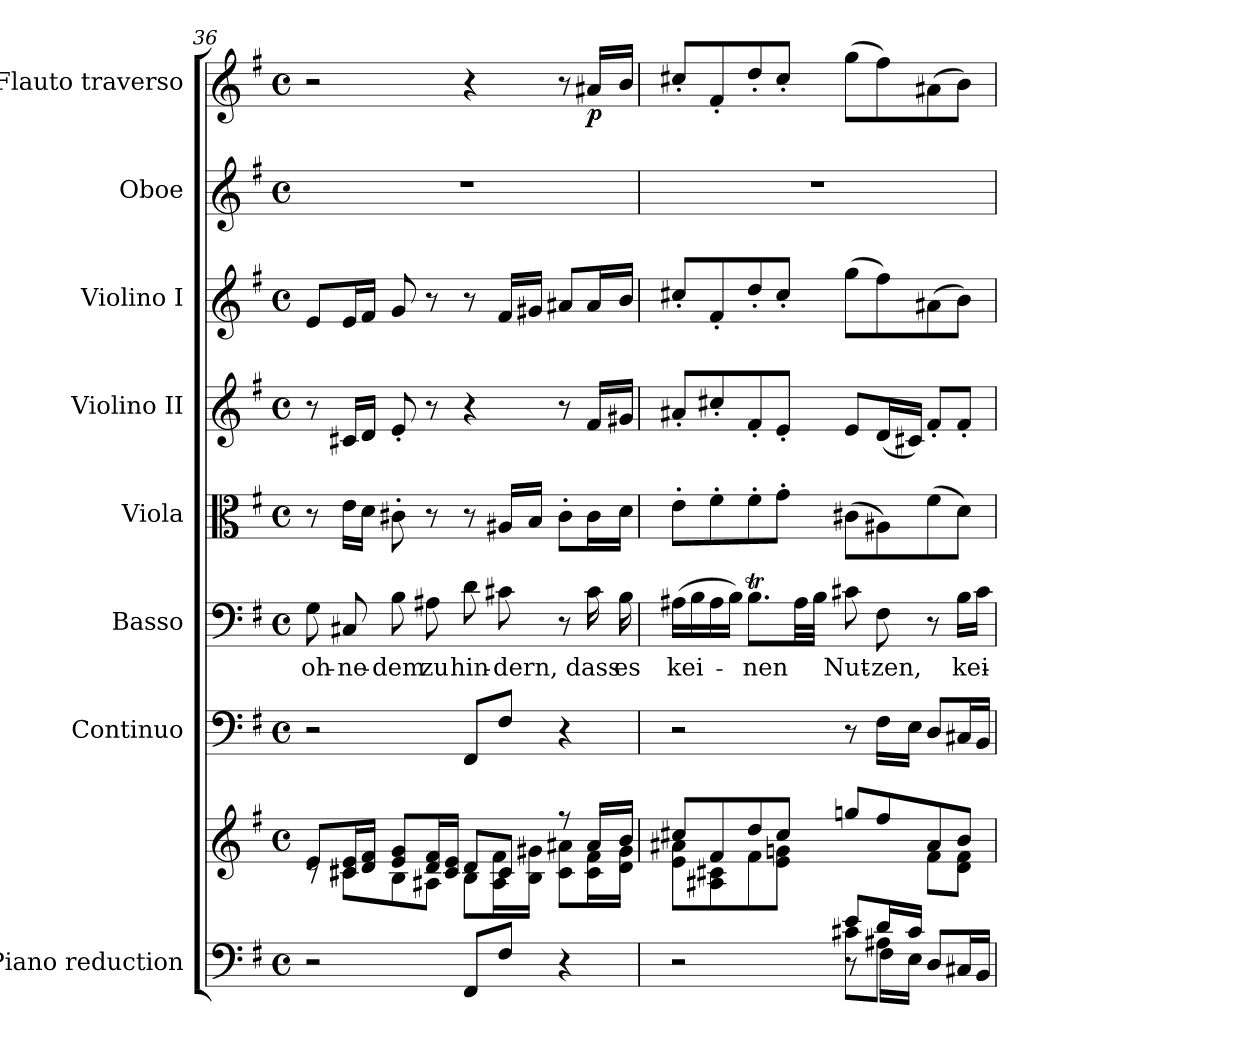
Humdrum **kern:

**kern	**kern	**kern	**kern	**text	**kern	**kern	**kern	**kern	**kern	**dynam
*part8	*part8	*part7	*part6	*part6	*part5	*part4	*part3	*part2	*part1	*part1
*staff9	*staff8	*staff7	*staff6	*staff6	*staff5	*staff4	*staff3	*staff2	*staff1	*staff1
*I"Piano reduction	*	*I"Continuo	*I"Basso	*	*I"Viola	*I"Violino II	*I"Violino I	*I"Oboe	*I"Flauto traverso	*
*I'Pno	*	*	*	*	*I'Vla	*I'Vln	*I'Vln	*I'Ob	*I'Fl	*
*clefF4	*clefG2	*clefF4	*clefF4	*	*clefC3	*clefG2	*clefG2	*clefG2	*clefG2	*
*k[f#]	*k[f#]	*k[f#]	*k[f#]	*	*k[f#]	*k[f#]	*k[f#]	*k[f#]	*k[f#]	*
*M4/4	*M4/4	*M4/4	*M4/4	*	*M4/4	*M4/4	*M4/4	*M4/4	*M4/4	*
*met(c)	*met(c)	*met(c)	*met(c)	*	*met(c)	*met(c)	*met(c)	*met(c)	*met(c)	*
=36	=36	=36	=36	=36	=36	=36	=36	=36	=36	=36
*	*^	*	*	*	*	*	*	*	*	*
!	!	!	!	!	!LO:LY:b	!	!	!	!	!	!
2r	8e/L	8rc	2r	8G\	oh-	8r	8r	8e/L	1r	2r	.
!	!	!	!	!	!LO:LY:b	!	!	!	!	!	!
.	16c#X/ 16e/L	8c#\L	.	8C#X/	-ne-	16e\LL	16c#X/LL	16e/L	.	.	.
.	16d/ 16f#/JJ	.	.	.	.	16d\JJ	16d/JJ	16f#/JJ	.	.	.
!	!	!	!	!	!LO:LY:b	!	!	!	!	!	!
.	8e/ 8g/L	8B\	.	8B\	-dem	8c#X'\	8e'/	8g/	.	.	.
!	!	!	!	!	!LO:LY:b	!	!	!	!	!	!
.	16d/ 16f#/L	8A#X\J	.	8A#X\	zu	8r	8r	8r	.	.	.
.	16c#/ 16e/JJ	.	.	.	.	.	.	.	.	.	.
!	!	!	!	!	!LO:LY:b	!	!	!	!	!	!
8FF#/L	8d/L	8B\L	8FF#/L	8d\	hin-	8r	4r	8r	.	4r	.
!	!	!	!	!	!LO:LY:b	!	!	!	!	!	!
8F#/J	8c#/J	16A#\ 16f#\L	8F#/J	8c#X\	-dern,	16A#X/LL	.	16f#/LL	.	.	.
.	.	16B\ 16g#X\JJ	.	.	.	16B/JJ	.	16g#X/JJ	.	.	.
4r	8r	8c#\ 8a#X\L	4r	8r	.	8c#'\L	8r	8a#X/L	.	8r	.
!	!	!	!	!	!LO:LY:b	!	!	!	!	!	!LO:DY:b
.	16a#/LL	16c#\ 16f#\L	.	16c#\	dass	16c#\L	16f#/LL	16a#/L	.	16a#X/LL	p
!	!	!	!	!	!LO:LY:b	!	!	!	!	!	!
.	16b/JJ	16d\ 16g#\JJ	.	16B\	es	16d\JJ	16g#X/JJ	16b/JJ	.	16b/JJ	.
=37	=37	=37	=37	=37	=37	=37	=37	=37	=37	=37	=37
*^	*	*	*	*	*	*	*	*	*	*	*
*	*^	*	*	*	*	*	*	*	*	*	*	*
!	!	!	!	!	!	!	!LO:LY:b	!	!	!	!	!	!
2ryy	2r	2ryy	8cc#X/L	8e\ 8a#X\L	2r	(>16A#X\LL	kei-	8e'\L	8a#X'/L	8cc#X'/L	1r	8cc#X'/L	.
.	.	.	.	.	.	16B\	.	.	.	.	.	.	.
.	.	.	8f#/	8A#X\ 8c#X\	.	16A#\	.	8f#'\	8cc#X'/	8f#'/	.	8f#'/	.
.	.	.	.	.	.	16B\JJ)	.	.	.	.	.	.	.
!	!	!	!	!	!	!	!LO:LY:b	!	!	!	!	!	!
.	.	.	8dd/	8f#\	.	8.Bt\L	-nen	8f#'\	8f#'/	8dd'/	.	8dd'/	.
.	.	.	8cc#/J	8e\ 8gn\J	.	.	.	8g'\J	8e'/J	8cc#'/J	.	8cc#'/J	.
.	.	.	.	.	.	32A#\LL	.	.	.	.	.	.	.
.	.	.	.	.	.	32B\JJJ	.	.	.	.	.	.	.
!	!	!	!	!	!	!	!LO:LY:b	!	!	!	!	!	!
8e/L	8c#X\L	8r	8ggn/L	4ryy	8r	8c#X\	Nut-	(>8c#X\L	8e/L	(>8gg\L	.	(>8gg\L	.
!	!	!	!	!	!	!	!LO:LY:b	!	!	!	!	!	!
16d/L	8A#X\J	16F#\LL	8ff#/	.	16F#\LL	8F#\	-zen,	8A#X\)	(<16d/L	8ff#\)	.	8ff#\)	.
16c#/JJ	.	16E\JJ	.	.	16E\JJ	.	.	.	16c#X/JJ)	.	.	.	.
4ryy	8D/L	4ryy	8a#/	8f#\L	8D/L	8r	.	(>8f#\	8f#'/L	(>8a#X\	.	(>8a#X\	.
!	!	!	!	!	!	!	!LO:LY:b	!	!	!	!	!	!
.	16C#X/L	.	8b/J	8d\ 8f#\J	16C#X/L	16B\LL	kei-	8d\J)	8f#'/J	8b\J)	.	8b\J)	.
.	16BB/JJ	.	.	.	16BB/JJ	16c#\JJ	.	.	.	.	.	.	.
*v	*v	*v	*	*	*	*	*	*	*	*	*	*	*
*	*v	*v	*	*	*	*	*	*	*	*	*
=	=	=	=	=	=	=	=	=	=	=
*-	*-	*-	*-	*-	*-	*-	*-	*-	*-	*-
